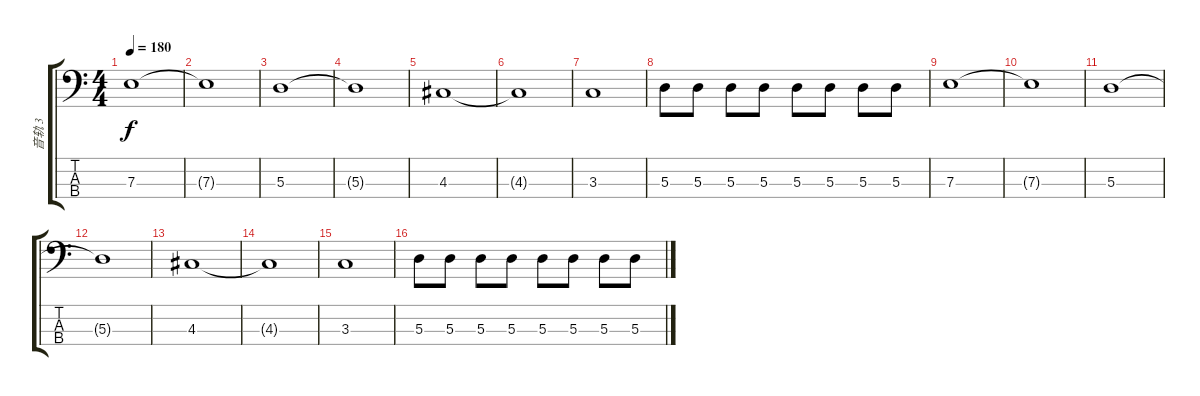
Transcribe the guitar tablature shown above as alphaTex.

\track ("音轨 3" "音轨 3") {instrument electricbasspick}
\staff {score tabs}
\tuning (G2 D2 A1 E1) {hide}
\ts (4 4)
\tempo 180
\clef f4
\ks c
7.3.1{dy f} |
7.3{t}.1 |
5.3.1 |
5.3{t}.1 |
4.3.1 |
4.3{t}.1 |
3.3.1 |
5.3.8 5.3.8 5.3.8 5.3.8 5.3.8 5.3.8 5.3.8 5.3.8 |
7.3.1 |
7.3{t}.1 |
5.3.1 |
5.3{t}.1 |
4.3.1 |
4.3{t}.1 |
3.3.1 |
5.3.8 5.3.8 5.3.8 5.3.8 5.3.8 5.3.8 5.3.8 5.3.8
